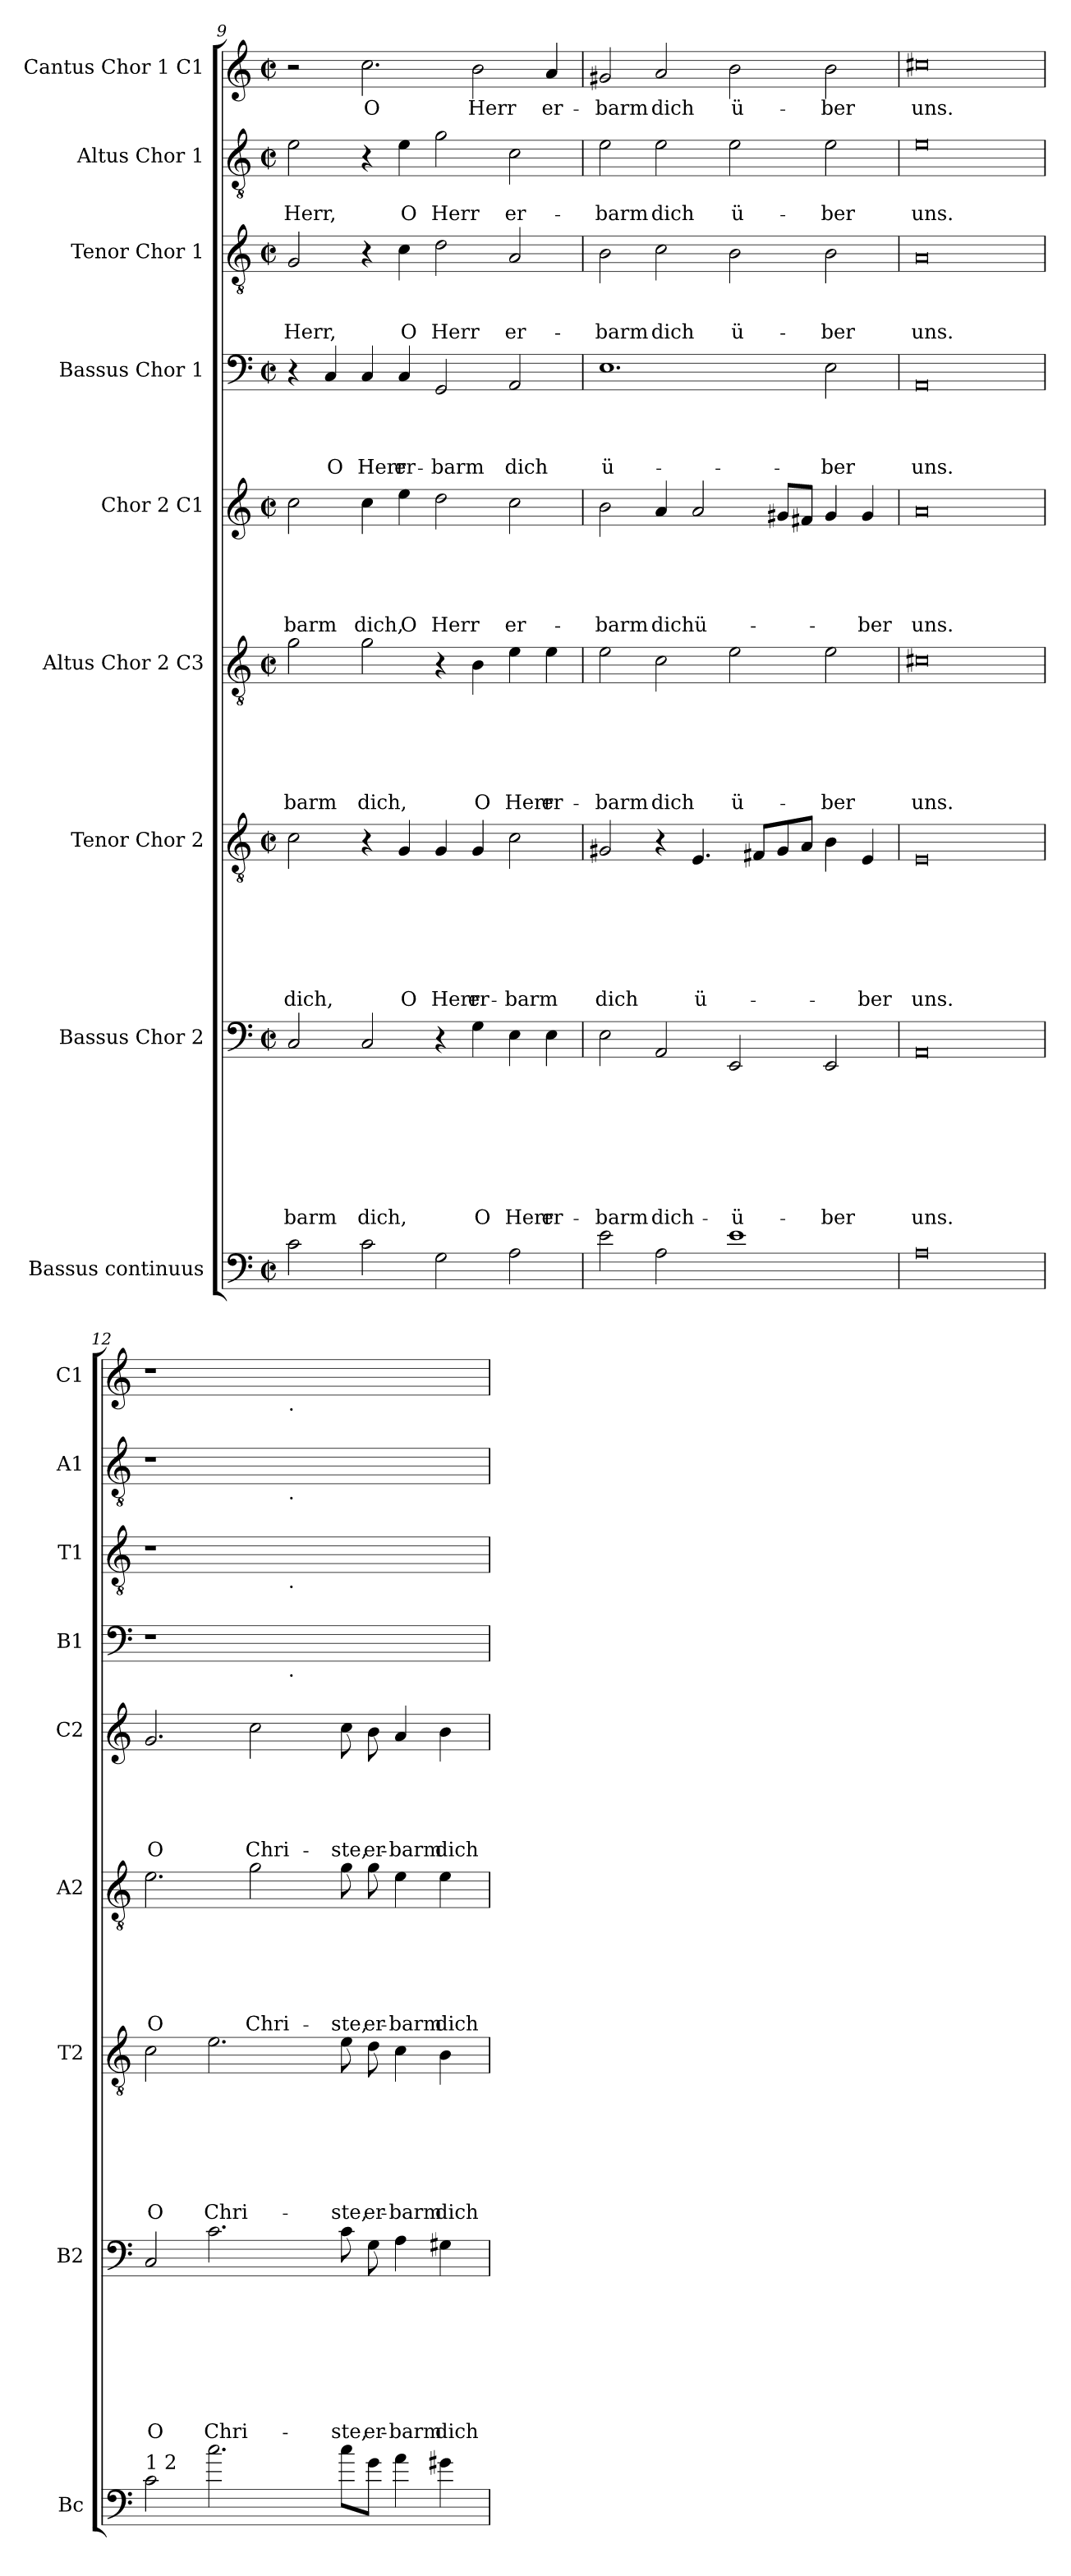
**kern	**kern	**text	**text	**text	**text	**text	**text	**text	**text	**kern	**text	**text	**text	**text	**text	**text	**text	**kern	**text	**text	**text	**text	**text	**text	**kern	**text	**text	**text	**text	**text	**kern	**text	**text	**text	**text	**kern	**text	**text	**text	**kern	**text	**text	**kern	**text
*part9	*part8	*part8	*part8	*part8	*part8	*part8	*part8	*part8	*part8	*part7	*part7	*part7	*part7	*part7	*part7	*part7	*part7	*part6	*part6	*part6	*part6	*part6	*part6	*part6	*part5	*part5	*part5	*part5	*part5	*part5	*part4	*part4	*part4	*part4	*part4	*part3	*part3	*part3	*part3	*part2	*part2	*part2	*part1	*part1
*staff9	*staff8	*staff8	*staff8	*staff8	*staff8	*staff8	*staff8	*staff8	*staff8	*staff7	*staff7	*staff7	*staff7	*staff7	*staff7	*staff7	*staff7	*staff6	*staff6	*staff6	*staff6	*staff6	*staff6	*staff6	*staff5	*staff5	*staff5	*staff5	*staff5	*staff5	*staff4	*staff4	*staff4	*staff4	*staff4	*staff3	*staff3	*staff3	*staff3	*staff2	*staff2	*staff2	*staff1	*staff1
*I"Bassus continuus	*I"Bassus Chor 2	*	*	*	*	*	*	*	*	*I"Tenor Chor 2	*	*	*	*	*	*	*	*I"Altus Chor 2 C3	*	*	*	*	*	*	*I"Chor 2 C1	*	*	*	*	*	*I"Bassus Chor 1	*	*	*	*	*I"Tenor Chor 1	*	*	*	*I"Altus Chor 1	*	*	*I"Cantus Chor 1 C1	*
*I'Bc	*I'B2	*	*	*	*	*	*	*	*	*I'T2	*	*	*	*	*	*	*	*I'A2	*	*	*	*	*	*	*I'C2	*	*	*	*	*	*I'B1	*	*	*	*	*I'T1	*	*	*	*I'A1	*	*	*I'C1	*
*clefF4	*clefF4	*	*	*	*	*	*	*	*	*clefGv2	*	*	*	*	*	*	*	*clefGv2	*	*	*	*	*	*	*clefG2	*	*	*	*	*	*clefF4	*	*	*	*	*clefGv2	*	*	*	*clefGv2	*	*	*clefG2	*
*ITrd7c12	*	*	*	*	*	*	*	*	*	*	*	*	*	*	*	*	*	*	*	*	*	*	*	*	*	*	*	*	*	*	*	*	*	*	*	*	*	*	*	*	*	*	*	*
*k[]	*k[]	*	*	*	*	*	*	*	*	*k[]	*	*	*	*	*	*	*	*k[]	*	*	*	*	*	*	*k[]	*	*	*	*	*	*k[]	*	*	*	*	*k[]	*	*	*	*k[]	*	*	*k[]	*
*C:	*C:	*	*	*	*	*	*	*	*	*C:	*	*	*	*	*	*	*	*C:	*	*	*	*	*	*	*C:	*	*	*	*	*	*C:	*	*	*	*	*C:	*	*	*	*C:	*	*	*C:	*
*M2/2	*M2/2	*	*	*	*	*	*	*	*	*M2/2	*	*	*	*	*	*	*	*M2/2	*	*	*	*	*	*	*M2/2	*	*	*	*	*	*M2/2	*	*	*	*	*M2/2	*	*	*	*M2/2	*	*	*M2/2	*
*met(c|)	*met(c|)	*	*	*	*	*	*	*	*	*met(c|)	*	*	*	*	*	*	*	*met(c|)	*	*	*	*	*	*	*met(c|)	*	*	*	*	*	*met(c|)	*	*	*	*	*met(c|)	*	*	*	*met(c|)	*	*	*met(c|)	*
=9	=9	=9	=9	=9	=9	=9	=9	=9	=9	=9	=9	=9	=9	=9	=9	=9	=9	=9	=9	=9	=9	=9	=9	=9	=9	=9	=9	=9	=9	=9	=9	=9	=9	=9	=9	=9	=9	=9	=9	=9	=9	=9	=9	=9
!	!	!	!	!	!	!	!	!	!LO:LY:b	!	!	!	!	!	!	!	!LO:LY:b	!	!	!	!	!	!	!LO:LY:b	!	!	!	!	!	!LO:LY:b	!	!	!	!	!	!	!	!	!LO:LY:b	!	!	!LO:LY:b	!	!
2C\	2C/	.	.	.	.	.	.	.	-barm	2c\	.	.	.	.	.	.	dich,	2g\	.	.	.	.	.	-barm	2cc\	.	.	.	.	-barm	4r	.	.	.	.	2G/	.	.	Herr,	2e\	.	Herr,	2r	.
!	!	!	!	!	!	!	!	!	!	!	!	!	!	!	!	!	!	!	!	!	!	!	!	!	!	!	!	!	!	!	!	!	!	!	!LO:LY:b	!	!	!	!	!	!	!	!	!
.	.	.	.	.	.	.	.	.	.	.	.	.	.	.	.	.	.	.	.	.	.	.	.	.	.	.	.	.	.	.	4C/	.	.	.	O	.	.	.	.	.	.	.	.	.
!	!	!	!	!	!	!	!	!	!LO:LY:b	!	!	!	!	!	!	!	!	!	!	!	!	!	!	!LO:LY:b	!	!	!	!	!	!LO:LY:b	!	!	!	!	!LO:LY:b	!	!	!	!	!	!	!	!	!LO:LY:b
2C\	2C/	.	.	.	.	.	.	.	dich,	4r	.	.	.	.	.	.	.	2g\	.	.	.	.	.	dich,	4cc\	.	.	.	.	dich,	4C/	.	.	.	Herr	4r	.	.	.	4r	.	.	2.cc\	O
!	!	!	!	!	!	!	!	!	!	!	!	!	!	!	!	!	!LO:LY:b	!	!	!	!	!	!	!	!	!	!	!	!	!LO:LY:b	!	!	!	!	!LO:LY:b	!	!	!	!LO:LY:b	!	!	!LO:LY:b	!	!
.	.	.	.	.	.	.	.	.	.	4G/	.	.	.	.	.	.	O	.	.	.	.	.	.	.	4ee\	.	.	.	.	O	4C/	.	.	.	er-	4c\	.	.	O	4e\	.	O	.	.
!	!	!	!	!	!	!	!	!	!	!	!	!	!	!	!	!	!LO:LY:b	!	!	!	!	!	!	!	!	!	!	!	!	!LO:LY:b	!	!	!	!	!LO:LY:b	!	!	!	!LO:LY:b	!	!	!LO:LY:b	!	!
2GG\	4r	.	.	.	.	.	.	.	.	4G/	.	.	.	.	.	.	Herr	4r	.	.	.	.	.	.	2dd\	.	.	.	.	Herr	2GG/	.	.	.	-barm	2d\	.	.	Herr	2g\	.	Herr	.	.
!	!	!	!	!	!	!	!	!	!LO:LY:b	!	!	!	!	!	!	!	!LO:LY:b	!	!	!	!	!	!	!LO:LY:b	!	!	!	!	!	!	!	!	!	!	!	!	!	!	!	!	!	!	!	!LO:LY:b
.	4G\	.	.	.	.	.	.	.	O	4G/	.	.	.	.	.	.	er-	4B\	.	.	.	.	.	O	.	.	.	.	.	.	.	.	.	.	.	.	.	.	.	.	.	.	2b\	Herr
!	!	!	!	!	!	!	!	!	!LO:LY:b	!	!	!	!	!	!	!	!LO:LY:b	!	!	!	!	!	!	!LO:LY:b	!	!	!	!	!	!LO:LY:b	!	!	!	!	!LO:LY:b	!	!	!	!LO:LY:b	!	!	!LO:LY:b	!	!
2AA\	4E\	.	.	.	.	.	.	.	Herr	2c\	.	.	.	.	.	.	-barm	4e\	.	.	.	.	.	Herr	2cc\	.	.	.	.	er-	2AA/	.	.	.	dich	2A/	.	.	er-	2c\	.	er-	.	.
!	!	!	!	!	!	!	!	!	!LO:LY:b	!	!	!	!	!	!	!	!	!	!	!	!	!	!	!LO:LY:b	!	!	!	!	!	!	!	!	!	!	!	!	!	!	!	!	!	!	!	!LO:LY:b
.	4E\	.	.	.	.	.	.	.	er-	.	.	.	.	.	.	.	.	4e\	.	.	.	.	.	er-	.	.	.	.	.	.	.	.	.	.	.	.	.	.	.	.	.	.	4a/	er-
=10	=10	=10	=10	=10	=10	=10	=10	=10	=10	=10	=10	=10	=10	=10	=10	=10	=10	=10	=10	=10	=10	=10	=10	=10	=10	=10	=10	=10	=10	=10	=10	=10	=10	=10	=10	=10	=10	=10	=10	=10	=10	=10	=10	=10
!	!	!	!	!	!	!	!	!	!LO:LY:b	!	!	!	!	!	!	!	!LO:LY:b	!	!	!	!	!	!	!LO:LY:b	!	!	!	!	!	!LO:LY:b	!	!	!	!	!LO:LY:b	!	!	!	!LO:LY:b	!	!	!LO:LY:b	!	!LO:LY:b
2E\	2E\	.	.	.	.	.	.	.	-barm	2G#X/	.	.	.	.	.	.	dich	2e\	.	.	.	.	.	-barm	2b\	.	.	.	.	-barm	1.E	.	.	.	ü-	2B\	.	.	-barm	2e\	.	-barm	2g#X/	-barm
!	!	!	!	!	!	!	!	!	!LO:LY:b	!	!	!	!	!	!	!	!	!	!	!	!	!	!	!LO:LY:b	!	!	!	!	!	!LO:LY:b	!	!	!	!	!	!	!	!	!LO:LY:b	!	!	!LO:LY:b	!	!LO:LY:b
2AA\	2AA/	.	.	.	.	.	.	.	dich-	4r	.	.	.	.	.	.	.	2c\	.	.	.	.	.	dich	4a/	.	.	.	.	dich	.	.	.	.	.	2c\	.	.	dich	2e\	.	dich	2a/	dich
!	!	!	!	!	!	!	!	!	!	!	!	!	!	!	!	!	!LO:LY:b	!	!	!	!	!	!	!	!	!	!	!	!	!LO:LY:b	!	!	!	!	!	!	!	!	!	!	!	!	!	!
.	.	.	.	.	.	.	.	.	.	4.E/	.	.	.	.	.	.	ü-	.	.	.	.	.	.	.	2a/	.	.	.	.	ü-	.	.	.	.	.	.	.	.	.	.	.	.	.	.
!	!	!	!	!	!	!	!	!	!LO:LY:b	!	!	!	!	!	!	!	!	!	!	!	!	!	!	!LO:LY:b	!	!	!	!	!	!	!	!	!	!	!	!	!	!	!LO:LY:b	!	!	!LO:LY:b	!	!LO:LY:b
1E	2EE/	.	.	.	.	.	.	.	-ü-	.	.	.	.	.	.	.	.	2e\	.	.	.	.	.	ü-	.	.	.	.	.	.	.	.	.	.	.	2B\	.	.	ü-	2e\	.	ü-	2b\	ü-
.	.	.	.	.	.	.	.	.	.	8F#X/L	.	.	.	.	.	.	.	.	.	.	.	.	.	.	.	.	.	.	.	.	.	.	.	.	.	.	.	.	.	.	.	.	.	.
.	.	.	.	.	.	.	.	.	.	8G#/	.	.	.	.	.	.	.	.	.	.	.	.	.	.	8g#X/L	.	.	.	.	.	.	.	.	.	.	.	.	.	.	.	.	.	.	.
.	.	.	.	.	.	.	.	.	.	8A/J	.	.	.	.	.	.	.	.	.	.	.	.	.	.	8f#X/J	.	.	.	.	.	.	.	.	.	.	.	.	.	.	.	.	.	.	.
!	!	!	!	!	!	!	!	!	!LO:LY:b	!	!	!	!	!	!	!	!	!	!	!	!	!	!	!LO:LY:b	!	!	!	!	!	!	!	!	!	!	!LO:LY:b	!	!	!	!LO:LY:b	!	!	!LO:LY:b	!	!LO:LY:b
.	2EE/	.	.	.	.	.	.	.	-ber	4B\	.	.	.	.	.	.	.	2e\	.	.	.	.	.	-ber	4g#/	.	.	.	.	.	2E\	.	.	.	-ber	2B\	.	.	-ber	2e\	.	-ber	2b\	-ber
!	!	!	!	!	!	!	!	!	!	!	!	!	!	!	!	!	!LO:LY:b	!	!	!	!	!	!	!	!	!	!	!	!	!LO:LY:b	!	!	!	!	!	!	!	!	!	!	!	!	!	!
.	.	.	.	.	.	.	.	.	.	4E/	.	.	.	.	.	.	-ber	.	.	.	.	.	.	.	4g#/	.	.	.	.	-ber	.	.	.	.	.	.	.	.	.	.	.	.	.	.
=11	=11	=11	=11	=11	=11	=11	=11	=11	=11	=11	=11	=11	=11	=11	=11	=11	=11	=11	=11	=11	=11	=11	=11	=11	=11	=11	=11	=11	=11	=11	=11	=11	=11	=11	=11	=11	=11	=11	=11	=11	=11	=11	=11	=11
!	!	!	!	!	!	!	!	!	!LO:LY:b	!	!	!	!	!	!	!	!LO:LY:b	!	!	!	!	!	!	!LO:LY:b	!	!	!	!	!	!LO:LY:b	!	!	!	!	!LO:LY:b	!	!	!	!LO:LY:b	!	!	!LO:LY:b	!	!LO:LY:b
0AA	0AA	.	.	.	.	.	.	.	uns.	0E	.	.	.	.	.	.	uns.	0c#X	.	.	.	.	.	uns.	0a	.	.	.	.	uns.	0AA	.	.	.	uns.	0A	.	.	uns.	0e	.	uns.	0cc#X	uns.
!!LO:LB:g=z
=12!	=12!	=12!	=12!	=12!	=12!	=12!	=12!	=12!	=12!	=12!	=12!	=12!	=12!	=12!	=12!	=12!	=12!	=12!	=12!	=12!	=12!	=12!	=12!	=12!	=12!	=12!	=12!	=12!	=12!	=12!	=12!	=12!	=12!	=12!	=12!	=12!	=12!	=12!	=12!	=12!	=12!	=12!	=12!	=12!
!	!	!	!	!	!	!	!	!	!	!	!	!	!	!	!	!	!	!	!	!	!	!	!	!	!	!	!	!	!	!	!	!	!	!	!	!	!	!	!	!	!	!	!LO:TX:a:t=1 2	!
!LO:TX:a:t=1 2	!	!	!	!	!	!	!	!	!	!	!	!	!	!	!	!	!	!	!	!	!	!	!	!	!	!	!	!	!	!	!	!	!	!	!	!	!	!	!	!	!	!	!	!
!	!	!	!	!	!	!	!	!	!LO:LY:b	!	!	!	!	!	!	!	!LO:LY:b	!	!	!	!	!	!	!LO:LY:b	!	!	!	!	!	!LO:LY:b	!	!	!	!	!	!	!	!	!	!	!	!	!	!
*	*	*	*	*	*	*	*	*	*	*	*	*	*	*	*	*	*	*	*	*	*	*	*	*	*	*	*	*	*	*	*^	*	*	*	*	*^	*	*	*	*^	*	*	*^	*
2C\	2C/	.	.	.	.	.	.	.	O	2c\	.	.	.	.	.	.	O	2.e\	.	.	.	.	.	O	2.g/	.	.	.	.	O	1r	2ryy	.	.	.	.	1r	2ryy	.	.	.	1r	2ryy	.	.	1r	2ryy	.
!	!	!	!	!	!	!	!	!	!LO:LY:b	!	!	!	!	!	!	!	!LO:LY:b	!	!	!	!	!	!	!	!	!	!	!	!	!	!	!	!	!	!	!	!	!	!	!	!	!	!	!	!	!	!	!
2.c\	2.c\	.	.	.	.	.	.	.	Chri-	2.e\	.	.	.	.	.	.	Chri-	.	.	.	.	.	.	.	.	.	.	.	.	.	.	4...ryy	.	.	.	.	.	4...ryy	.	.	.	.	4...ryy	.	.	.	4...ryy	.
!	!	!	!	!	!	!	!	!	!	!	!	!	!	!	!	!	!	!	!	!	!	!	!	!LO:LY:b	!	!	!	!	!	!LO:LY:b	!	!	!	!	!	!	!	!	!	!	!	!	!	!	!	!	!	!
.	.	.	.	.	.	.	.	.	.	.	.	.	.	.	.	.	.	2g\	.	.	.	.	.	Chri-	2cc\	.	.	.	.	Chri-	.	.	.	.	.	.	.	.	.	.	.	.	.	.	.	.	.	.
!	!	!	!	!	!	!	!	!	!	!	!	!	!	!	!	!	!	!	!	!	!	!	!	!	!	!	!	!	!	!	!	!	!	!	!	!	!	!	!	!	!	!	!	!	!	!	!LO:TX:b:t=.	!
!	!	!	!	!	!	!	!	!	!	!	!	!	!	!	!	!	!	!	!	!	!	!	!	!	!	!	!	!	!	!	!	!	!	!	!	!	!	!	!	!	!	!	!LO:TX:b:t=.	!	!	!	!	!
!	!	!	!	!	!	!	!	!	!	!	!	!	!	!	!	!	!	!	!	!	!	!	!	!	!	!	!	!	!	!	!	!	!	!	!	!	!	!LO:TX:b:t=.	!	!	!	!	!	!	!	!	!	!
!	!	!	!	!	!	!	!	!	!	!	!	!	!	!	!	!	!	!	!	!	!	!	!	!	!	!	!	!	!	!	!	!LO:TX:b:t=.	!	!	!	!	!	!	!	!	!	!	!	!	!	!	!	!
.	.	.	.	.	.	.	.	.	.	.	.	.	.	.	.	.	.	.	.	.	.	.	.	.	.	.	.	.	.	.	.	1ryy	.	.	.	.	.	1ryy	.	.	.	.	1ryy	.	.	.	1ryy	.
.	.	.	.	.	.	.	.	.	.	.	.	.	.	.	.	.	.	.	.	.	.	.	.	.	.	.	.	.	.	.	1ryy	.	.	.	.	.	1ryy	.	.	.	.	1ryy	.	.	.	1ryy	.	.
!	!	!	!	!	!	!	!	!	!LO:LY:b:rj	!	!	!	!	!	!	!	!LO:LY:b:rj	!	!	!	!	!	!	!LO:LY:b:rj	!	!	!	!	!	!LO:LY:b:rj	!	!	!	!	!	!	!	!	!	!	!	!	!	!	!	!	!	!
8c\L	8c\	.	.	.	.	.	.	.	-ste,	8e\	.	.	.	.	.	.	-ste,	8g\	.	.	.	.	.	-ste,	8cc\	.	.	.	.	-ste,	.	.	.	.	.	.	.	.	.	.	.	.	.	.	.	.	.	.
!	!	!	!	!	!	!	!	!	!LO:LY:b	!	!	!	!	!	!	!	!LO:LY:b	!	!	!	!	!	!	!LO:LY:b	!	!	!	!	!	!LO:LY:b	!	!	!	!	!	!	!	!	!	!	!	!	!	!	!	!	!	!
8G\J	8G\	.	.	.	.	.	.	.	er-	8d\	.	.	.	.	.	.	er-	8g\	.	.	.	.	.	er-	8b\	.	.	.	.	er-	.	.	.	.	.	.	.	.	.	.	.	.	.	.	.	.	.	.
!	!	!	!	!	!	!	!	!	!LO:LY:b	!	!	!	!	!	!	!	!LO:LY:b	!	!	!	!	!	!	!LO:LY:b	!	!	!	!	!	!LO:LY:b	!	!	!	!	!	!	!	!	!	!	!	!	!	!	!	!	!	!
4A\	4A\	.	.	.	.	.	.	.	-barm	4c\	.	.	.	.	.	.	-barm	4e\	.	.	.	.	.	-barm	4a/	.	.	.	.	-barm	.	.	.	.	.	.	.	.	.	.	.	.	.	.	.	.	.	.
!	!	!	!	!	!	!	!	!	!LO:LY:b	!	!	!	!	!	!	!	!LO:LY:b	!	!	!	!	!	!	!LO:LY:b	!	!	!	!	!	!LO:LY:b	!	!	!	!	!	!	!	!	!	!	!	!	!	!	!	!	!	!
4G#X\	4G#X\	.	.	.	.	.	.	.	dich	4B\	.	.	.	.	.	.	dich	4e\	.	.	.	.	.	dich	4b\	.	.	.	.	dich	.	.	.	.	.	.	.	.	.	.	.	.	.	.	.	.	.	.
.	.	.	.	.	.	.	.	.	.	.	.	.	.	.	.	.	.	.	.	.	.	.	.	.	.	.	.	.	.	.	.	32ryy	.	.	.	.	.	32ryy	.	.	.	.	32ryy	.	.	.	32ryy	.
*	*	*	*	*	*	*	*	*	*	*	*	*	*	*	*	*	*	*	*	*	*	*	*	*	*	*	*	*	*	*	*v	*v	*	*	*	*	*	*	*	*	*	*v	*v	*	*	*v	*v	*
*	*	*	*	*	*	*	*	*	*	*	*	*	*	*	*	*	*	*	*	*	*	*	*	*	*	*	*	*	*	*	*	*	*	*	*	*v	*v	*	*	*	*	*	*	*	*
=	=	=	=	=	=	=	=	=	=	=	=	=	=	=	=	=	=	=	=	=	=	=	=	=	=	=	=	=	=	=	=	=	=	=	=	=	=	=	=	=	=	=	=	=
*-	*-	*-	*-	*-	*-	*-	*-	*-	*-	*-	*-	*-	*-	*-	*-	*-	*-	*-	*-	*-	*-	*-	*-	*-	*-	*-	*-	*-	*-	*-	*-	*-	*-	*-	*-	*-	*-	*-	*-	*-	*-	*-	*-	*-
